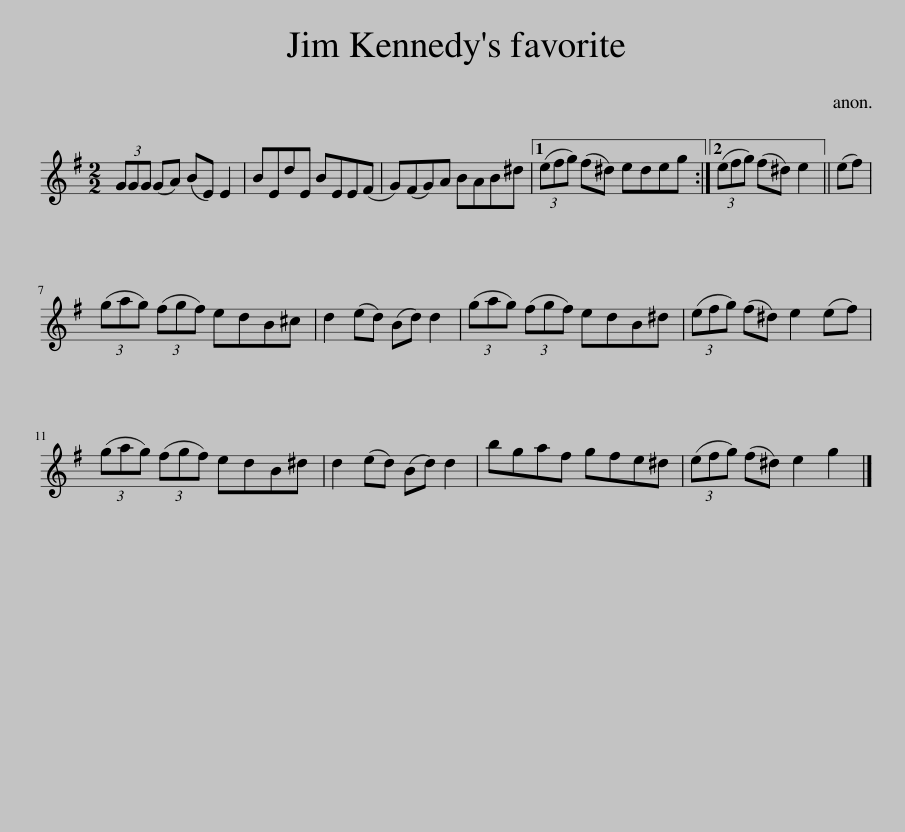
X:1
L:1/8
M:2/2
I:linebreak $
K:Emin
V:1 treble
V:1
 (3GGG (GA) (BE) E2 | BEdE BEE(F | G)(FG)A BAB^d |1 (3(efg) (f^d) edeg :|2 (3(efg) (f^d) e2 || %5
 (ef) |$ (3(gag) (3(fgf) edB^c | d2 (ed) (Bd) d2 | (3(gag) (3(fgf) edB^d | (3(efg) (f^d) e2 (ef) |$ %10
 (3(gag) (3(fgf) edB^d | d2 (ed) (Bd) d2 | bgaf gfe^d | (3(efg) (f^d) e2 g2 |] %14
